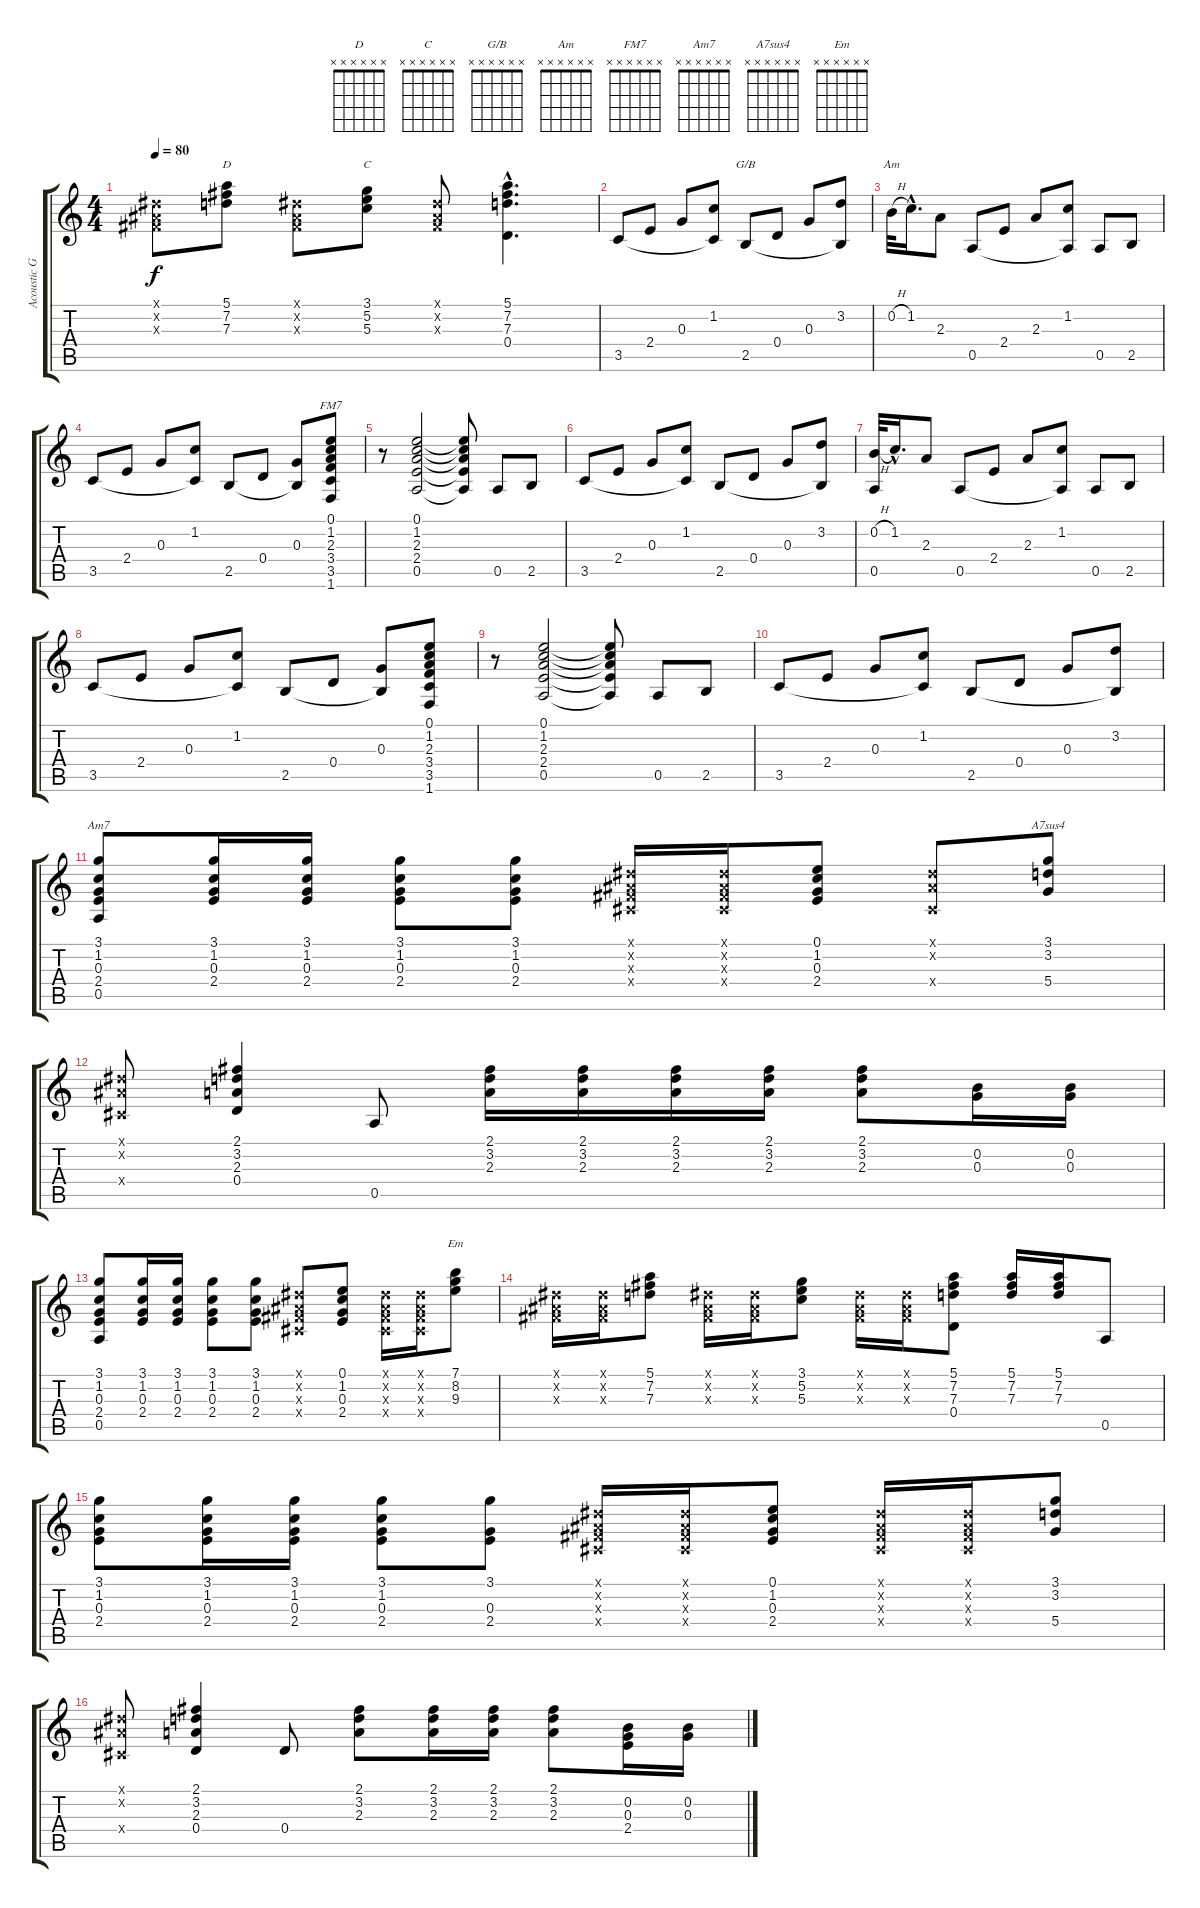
\track ("Acoustic Gutar - Jimmy Page" "Acoustic G") {instrument acousticguitarsteel}
\staff {score tabs}
\tuning (E4 B3 G3 D3 A2 E2) {hide}
\chord ("D" x x x x x x) {firstfret 0}
\chord ("C" x x x x x x) {firstfret 0}
\chord ("G/B" x x x x x x) {firstfret 0}
\chord ("Am" x x x x x x) {firstfret 0}
\chord ("FM7" x x x x x x) {firstfret 0}
\chord ("Am7" x x x x x x) {firstfret 0}
\chord ("A7sus4" x x x x x x) {firstfret 0}
\chord ("Em" x x x x x x) {firstfret 0}
\ts (4 4)
\tempo 80
\clef g2
\ks c
(-1.1{x} -1.2{x} -1.3{x}).8{dy f} (5.1 7.2 7.3).8{ch "D"} (-1.1{x} -1.2{x} -1.3{x}).8 (3.1 5.2 5.3).8{ch "C"} (-1.1{x} -1.2{x} -1.3{x}).8 (5.1{hac} 7.2{hac} 7.3{hac} 0.4{hac}).4{d} |
3.5.8 2.4.8 0.3.8 (1.2 3.5{t}).8 2.5.8{ch "G/B"} 0.4.8 0.3.8 (3.2 2.5{t}).8 |
0.2{h}.32{ch "Am"} 1.2{hac}.16{d} 2.3.8 0.5.8 2.4.8 2.3.8 (1.2 0.5{t}).8 0.5.8 2.5.8 |
3.5.8 2.4.8 0.3.8 (1.2 3.5{t}).8 2.5.8 0.4.8 (0.3 2.5{t}).8 (0.1 1.2 2.3 3.4 3.5 1.6).8{ch "FM7"} |
r.8 (0.1 1.2 2.3 2.4 0.5).2 (0.1{t} 1.2{t} 2.3{t} 2.4{t} 0.5{t}).8 0.5.8 2.5.8 |
3.5.8 2.4.8 0.3.8 (1.2 3.5{t}).8 2.5.8 0.4.8 0.3.8 (3.2 2.5{t}).8 |
(0.2{h} 0.5).32 1.2{hac}.16{d} 2.3.8 0.5.8 2.4.8 2.3.8 (1.2 0.5{t}).8 0.5.8 2.5.8 |
3.5.8 2.4.8 0.3.8 (1.2 3.5{t}).8 2.5.8 0.4.8 (0.3 2.5{t}).8 (0.1 1.2 2.3 3.4 3.5 1.6).8 |
r.8 (0.1 1.2 2.3 2.4 0.5).2 (0.1{t} 1.2{t} 2.3{t} 2.4{t} 0.5{t}).8 0.5.8 2.5.8 |
3.5.8 2.4.8 0.3.8 (1.2 3.5{t}).8 2.5.8 0.4.8 0.3.8 (3.2 2.5{t}).8 |
(3.1 1.2 0.3 2.4 0.5).8{ch "Am7"} (3.1 1.2 0.3 2.4).16 (3.1 1.2 0.3 2.4).16 (3.1 1.2 0.3 2.4).8 (3.1 1.2 0.3 2.4).8 (-1.1{x} -1.2{x} -1.3{x} -1.4{x}).16 (-1.1{x} -1.2{x} -1.3{x} -1.4{x}).16 (0.1 1.2 0.3 2.4).8 (-1.1{x} -1.2{x} -1.4{x}).8 (3.1 3.2 5.4).8{ch "A7sus4"} |
(-1.1{x} -1.2{x} -1.4{x}).8 (2.1 3.2 2.3 0.4).4 0.5.8 (2.1 3.2 2.3).16 (2.1 3.2 2.3).16 (2.1 3.2 2.3).16 (2.1 3.2 2.3).16 (2.1 3.2 2.3).8 (0.2 0.3).16 (0.2 0.3).16 |
(3.1 1.2 0.3 2.4 0.5).8 (3.1 1.2 0.3 2.4).16 (3.1 1.2 0.3 2.4).16 (3.1 1.2 0.3 2.4).8 (3.1 1.2 0.3 2.4).8 (-1.1{x} -1.2{x} -1.3{x} -1.4{x}).8 (0.1 1.2 0.3 2.4).8 (-1.1{x} -1.2{x} -1.3{x} -1.4{x}).16 (-1.1{x} -1.2{x} -1.3{x} -1.4{x}).16 (7.1 8.2 9.3).8{ch "Em"} |
(-1.1{x} -1.2{x} -1.3{x}).16 (-1.1{x} -1.2{x} -1.3{x}).16 (5.1 7.2 7.3).8 (-1.1{x} -1.2{x} -1.3{x}).16 (-1.1{x} -1.2{x} -1.3{x}).16 (3.1 5.2 5.3).8 (-1.1{x} -1.2{x} -1.3{x}).16 (-1.1{x} -1.2{x} -1.3{x}).16 (5.1 7.2 7.3 0.4).8 (5.1 7.2 7.3).16 (5.1 7.2 7.3).16 0.5.8 |
(3.1 1.2 0.3 2.4).8 (3.1 1.2 0.3 2.4).16 (3.1 1.2 0.3 2.4).16 (3.1 1.2 0.3 2.4).8 (3.1 0.3 2.4).8 (-1.1{x} -1.2{x} -1.3{x} -1.4{x}).16 (-1.1{x} -1.2{x} -1.3{x} -1.4{x}).16 (0.1 1.2 0.3 2.4).8 (-1.1{x} -1.2{x} -1.3{x} -1.4{x}).16 (-1.1{x} -1.2{x} -1.3{x} -1.4{x}).16 (3.1 3.2 5.4).8 |
(-1.1{x} -1.2{x} -1.4{x}).8 (2.1 3.2 2.3 0.4).4 0.4.8 (2.1 3.2 2.3).8 (2.1 3.2 2.3).16 (2.1 3.2 2.3).16 (2.1 3.2 2.3).8 (0.2 0.3 2.4).16 (0.2 0.3).16
